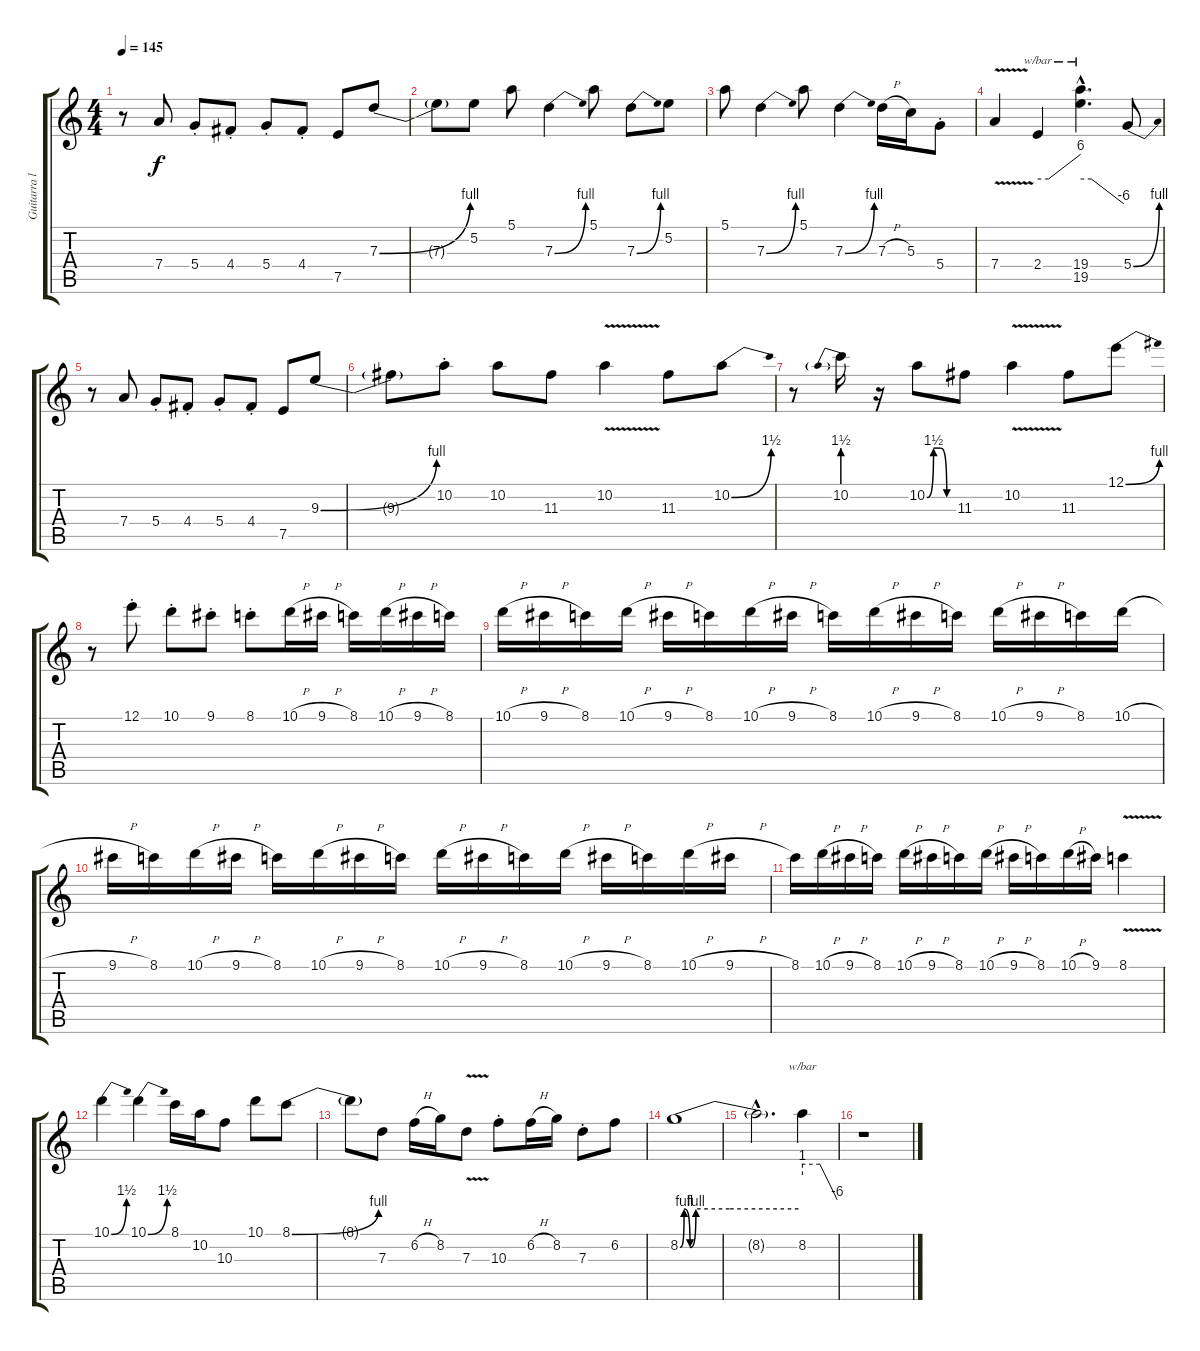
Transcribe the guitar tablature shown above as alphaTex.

\track ("Guitarra líder" "Guitarra l") {instrument distortionguitar}
\staff {score tabs}
\tuning (E4 B3 G3 D3 A2 E2) {hide}
\ts (4 4)
\tempo 145
\clef g2
\ks c
r.8{dy f} 7.4.8 5.4{st}.8 4.4{st}.8 5.4{st}.8 4.4{st}.8 7.5.8 7.3{be (bend 0 0 60 4)}.8 |
7.3{t}.8 5.2.8 5.1.8 7.3{be (bend 0 0 60 4)}.4 5.1.8 7.3{be (bend 0 0 60 4)}.8 5.2.8 |
5.1.8 7.3{be (bend 0 0 60 4)}.4 5.1.8 7.3{be (bend 0 0 60 4)}.4 7.3{h}.16 5.3.16 5.4{st}.8 |
7.4{v}.4 2.4.4{tbe (custom default 0 0 15 0 60 24)} (19.4{hac} 19.5{hac}).4{d tbe (custom default 0 0 15 0 60 -24)} 5.4{be (bend 0 0 60 4)}.8 |
r.8 7.4.8 5.4{st}.8 4.4{st}.8 5.4{st}.8 4.4{st}.8 7.5.8 9.3{be (bend 0 0 60 4)}.8 |
9.3{t}.8 10.2{st}.8 10.2.8 11.3.8 10.2{v}.4 11.3.8 10.2{be (bend 0 0 60 6)}.8 |
r.8 10.2{be (prebend 0 6 60 6)}.16 r.16 10.2{be (custom 0 0 15 6 30 6 45 0 60 0)}.8 11.3.8 10.2{v}.4 11.3.8 12.1{be (bend 0 0 60 4)}.8 |
r.8 12.1{st}.8 10.1{st}.8 9.1{st}.8 8.1{st}.8 10.1{h}.16 9.1{h}.16 8.1.16 10.1{h}.16 9.1{h}.16 8.1.16 |
10.1{h}.16 9.1{h}.16 8.1.16 10.1{h}.16 9.1{h}.16 8.1.16 10.1{h}.16 9.1{h}.16 8.1.16 10.1{h}.16 9.1{h}.16 8.1.16 10.1{h}.16 9.1{h}.16 8.1.16 10.1{h}.16 |
9.1{h}.16 8.1.16 10.1{h}.16 9.1{h}.16 8.1.16 10.1{h}.16 9.1{h}.16 8.1.16 10.1{h}.16 9.1{h}.16 8.1.16 10.1{h}.16 9.1{h}.16 8.1.16 10.1{h}.16 9.1{h}.16 |
8.1.16 10.1{h}.16 9.1{h}.16 8.1.16 10.1{h}.16 9.1{h}.16 8.1.16 10.1{h}.16 9.1{h}.16 8.1.16 10.1{h}.16 9.1.16 8.1{v}.4 |
10.1{be (bend 0 0 60 6)}.4 10.1{be (bend 0 0 60 6)}.4 8.1.16 10.2.16 10.3.8 10.1.8 8.1{be (bend 0 0 60 4)}.8 |
8.1{t}.8 7.3.8 6.2{h}.16 8.2.16 7.3{v}.8 10.3{st}.8 6.2{h}.16 8.2.16 7.3{st}.8 6.2.8 |
8.2{be (custom 0 0 2 4 5 0 8 4 25 4 60 4)}.1 |
8.2{hac t}.2{d} 8.2.4{tbe (custom default 0 4 30 4 60 -24)} |
r.1
